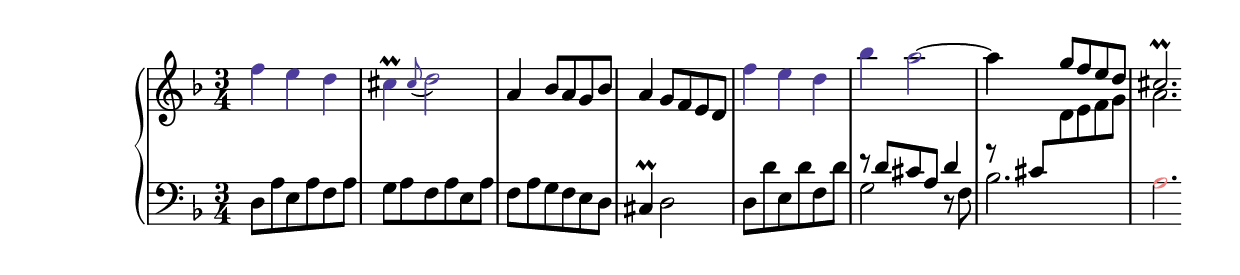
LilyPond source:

 \language "english"
\include "lily/helper.ly"

global = {\key d \minor \time 3/4}

soprano = \relative {
  \highlight
  f''4 e d | % mm.1
  cs^\prall \appoggiatura cs8 d2 | % mm.2
  \unhighlight
  a4 bf8 a g bf | % mm.3
  a4 g8 f e d | % mm.4
  \highlight
  f'4 e d | % mm.5
  bf' a2~ | % mm.6
  \unhighlight
  a4
  \stemUp
  g8 f e d | % mm.7
  cs2.^\prall | \bar "" % mm.8
}

bass = \relative {
  d8 a' e a f a | % mm.1
  g a f a e a | % mm.2
  f a g f e d | % mm. 3
  cs4^\prall d2 | % mm. 4

  d8 d' e, d' f, d' | % mm.5
  g,2 r8 f8 | % mm.6
  bf2. | % mm.7
  \flag
  a2. | % mm.8
}

tenor = \relative { \voiceOne
  s2. | s2. | s2. | s2. | s2. | % mm.1-5
  r8 d'8 cs a d4 | % mm.6
  r8 cs8
  \change Staff = "upper"
  \stemDown
  d e f g | % mm.7
  a2. | % mm.8
}

\score {
    \new PianoStaff <<
        \new Staff = "upper" << \global \bar "" \clef treble \new Voice { \soprano } >>
        \new Staff = "lower" << \global \bar "" \clef bass  \new Voice { \bass } \new Voice { \tenor }>>
    >>

    \layout {
      \context {
        \Score
        \override SpacingSpanner spacing-increment = 0.8
        \override StaffGrouper.staff-staff-spacing.basic-distance = 11
      }
    }
}
